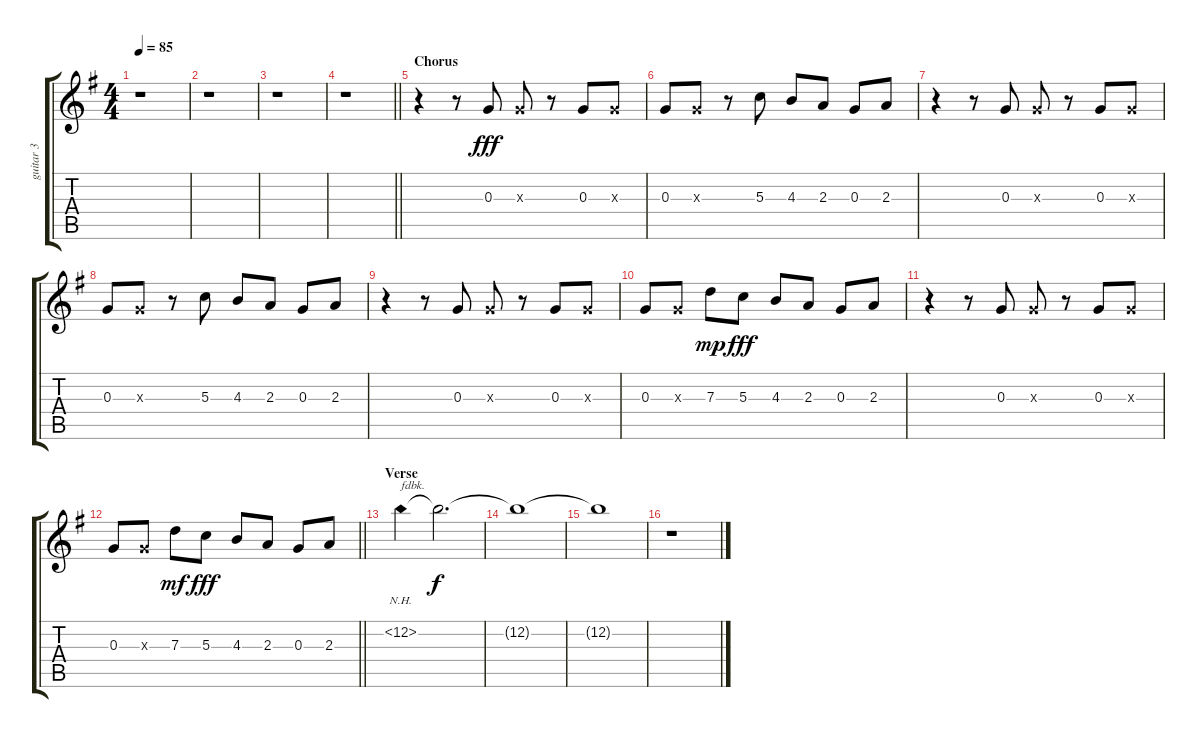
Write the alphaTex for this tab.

\track ("guitar 3" "guitar 3") {instrument overdrivenguitar}
\staff {score tabs}
\tuning (E4 B3 G3 D3 A2 E2) {hide}
\ts (4 4)
\tempo 85
\clef g2
\ks g
r.1{dy fff} |
r.1 |
r.1 |
\barLineRight lightlight
r.1 |
\section ("" "Chorus")
r.4 r.8 0.3.8 0.3{x}.8 r.8 0.3.8 0.3{x}.8 |
0.3.8 0.3{x}.8 r.8 5.3.8 4.3.8 2.3.8 0.3.8 2.3.8 |
r.4 r.8 0.3.8 0.3{x}.8 r.8 0.3.8 0.3{x}.8 |
0.3.8 0.3{x}.8 r.8 5.3.8 4.3.8 2.3.8 0.3.8 2.3.8 |
r.4 r.8 0.3.8 0.3{x}.8 r.8 0.3.8 0.3{x}.8 |
0.3.8 0.3{x}.8 7.3.8{dy mp} 5.3.8{dy fff} 4.3.8 2.3.8 0.3.8 2.3.8 |
r.4 r.8 0.3.8 0.3{x}.8 r.8 0.3.8 0.3{x}.8 |
\barLineRight lightlight
0.3.8 0.3{x}.8 7.3.8{dy mf} 5.3.8{dy fff} 4.3.8 2.3.8 0.3.8 2.3.8 |
\section ("" "Verse")
12.2{nh}.4{txt "fdbk." volume 7} 12.2{t}.2{d dy f volume 0} |
12.2{t}.1 |
12.2{t}.1 |
r.1
